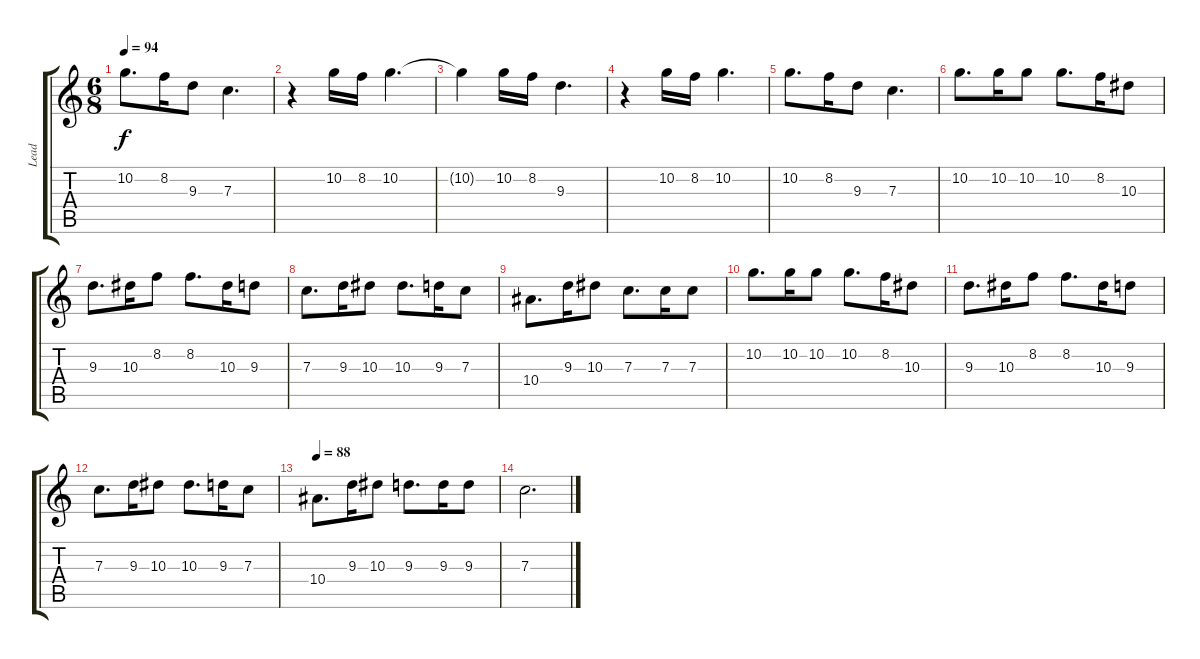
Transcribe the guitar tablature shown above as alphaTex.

\track ("Lead" "Lead") {instrument acousticguitarsteel}
\staff {score tabs}
\tuning (D4 A3 F3 C3 G2 D2) {hide}
\ts (6 8)
\tempo 94
\clef g2
\ks c
10.2.8{d dy f} 8.2.16 9.3.8 7.3.4{d} |
r.4 10.2.16 8.2.16 10.2.4{d} |
10.2{t}.4 10.2.16 8.2.16 9.3.4{d} |
r.4 10.2.16 8.2.16 10.2.4{d} |
10.2.8{d} 8.2.16 9.3.8 7.3.4{d} |
10.2.8{d} 10.2.16 10.2.8 10.2.8{d} 8.2.16 10.3.8 |
9.3.8{d} 10.3.16 8.2.8 8.2.8{d} 10.3.16 9.3.8 |
7.3.8{d} 9.3.16 10.3.8 10.3.8{d} 9.3.16 7.3.8 |
10.4.8{d} 9.3.16 10.3.8 7.3.8{d} 7.3.16 7.3.8 |
10.2.8{d} 10.2.16 10.2.8 10.2.8{d} 8.2.16 10.3.8 |
9.3.8{d} 10.3.16 8.2.8 8.2.8{d} 10.3.16 9.3.8 |
7.3.8{d} 9.3.16 10.3.8 10.3.8{d} 9.3.16 7.3.8 |
\tempo 88
10.4.8{d} 9.3.16 10.3.8 9.3.8{d} 9.3.16 9.3.8 |
7.3.2{d}
